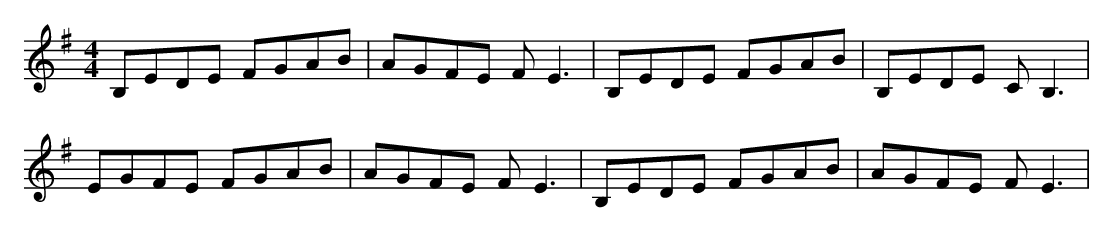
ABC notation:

X:1
M:4/4
K:Emin
B,EDE FGAB|AGFE F E3|B,EDE FGAB|B,EDE C B,3|
EGFE FGAB| AGFE F E3|B,EDE FGAB| AGFE F E3|
